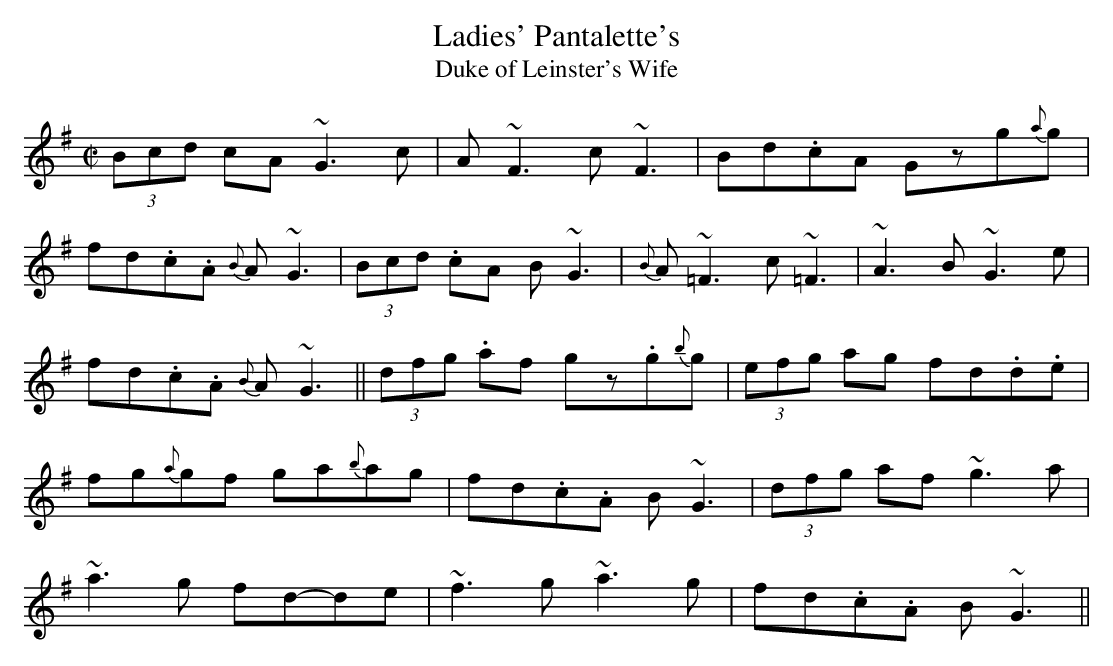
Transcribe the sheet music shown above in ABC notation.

X:1
T:Ladies' Pantalette's
T:Duke of Leinster's Wife
M:C|
K:GMaj
(3Bcd cA ~G3c|A~F3 c~F3|Bd.cA Gzg{a}g|fd.c.A {B}A~G3|\
(3Bcd .cA B~G3|{B}A~=F3 c~=F3|~A3B ~G3e|fd.c.A {B}A~G3||\
(3dfg .af gz.g{b}g|(3efg ag fd.d.e|fg{a}gf ga{b}ag|fd.c.A B~G3|\
(3dfg af ~g3a|~a3g fd-de|~f3g ~a3g|fd.c.A B~G3||**
